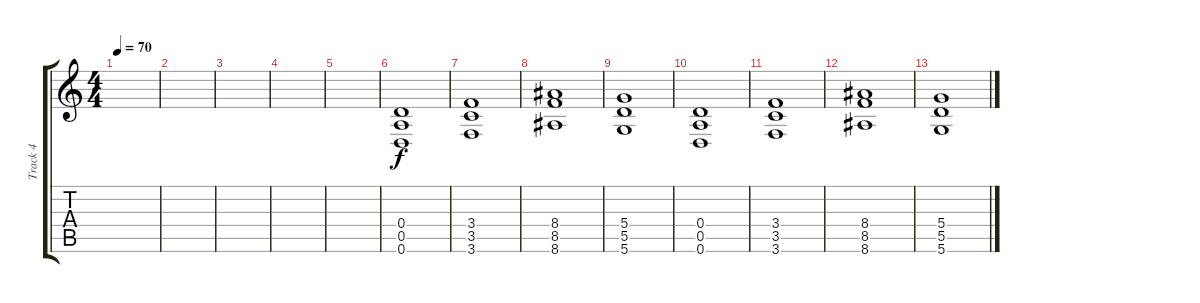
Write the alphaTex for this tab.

\track ("Track 4" "Track 4") {instrument overdrivenguitar}
\staff {score tabs}
\tuning (E4 B3 G3 D3 A2 D2) {hide}
\ts (4 4)
\tempo 70
\clef g2
\ks c
|
|
|
|
|
(0.4 0.5 0.6).1 |
(3.4 3.5 3.6).1 |
(8.4 8.5 8.6).1 |
(5.4 5.5 5.6).1 |
(0.4 0.5 0.6).1 |
(3.4 3.5 3.6).1 |
(8.4 8.5 8.6).1 |
(5.4 5.5 5.6).1
